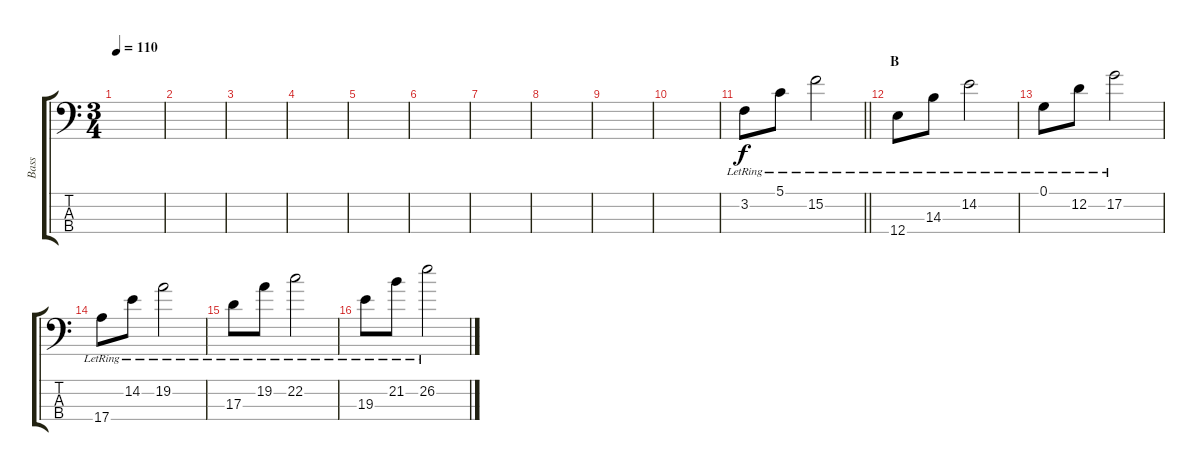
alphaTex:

\track ("Bass" "Bass") {instrument acousticbass}
\staff {score tabs}
\tuning (G2 D2 A1 E1) {hide}
\ts (3 4)
\tempo 110
\clef f4
\ks c
|
|
|
|
|
|
|
|
|
|
\barLineRight lightlight
3.2{lr}.8 5.1{lr}.8 15.2{lr}.2 |
\section ("" "B")
12.4{lr}.8 14.3{lr}.8 14.2{lr}.2 |
0.1{lr}.8 12.2{lr}.8 17.2{lr}.2 |
17.4{lr}.8 14.2{lr}.8 19.2{lr}.2 |
17.3{lr}.8 19.2{lr}.8 22.2{lr}.2 |
19.3{lr}.8 21.2{lr}.8 26.2{lr}.2
